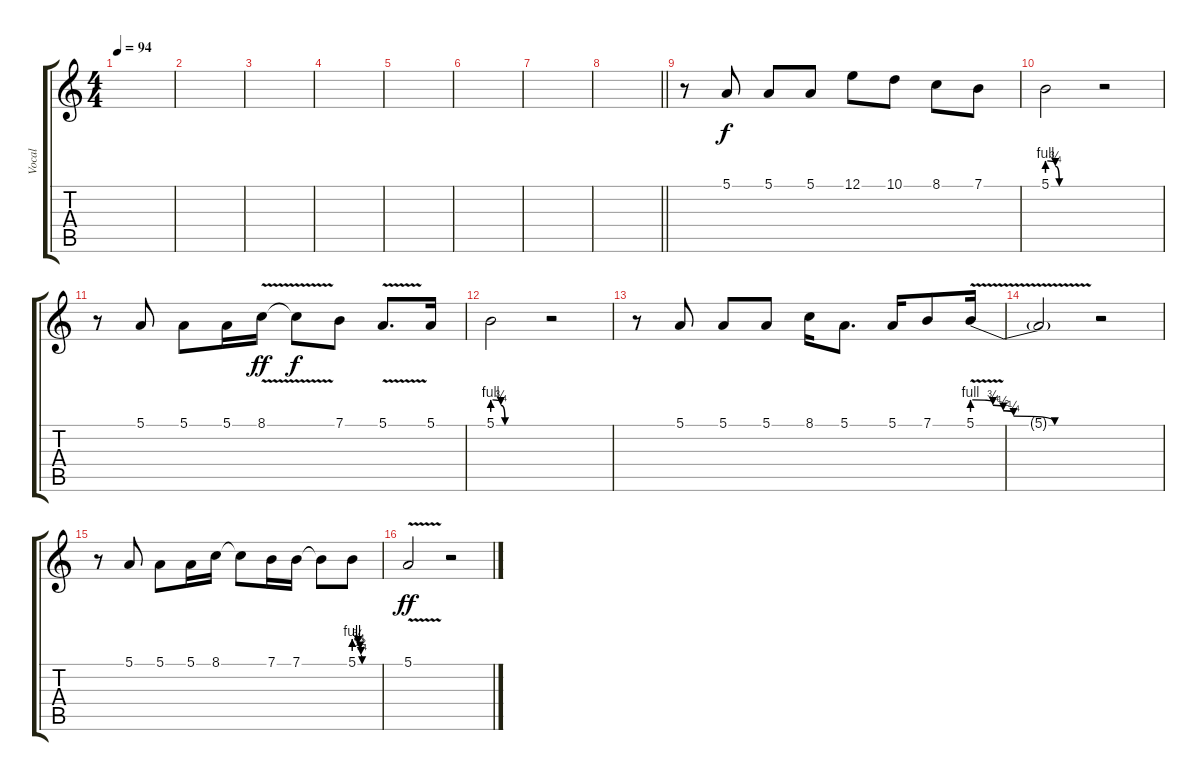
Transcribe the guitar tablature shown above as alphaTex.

\track ("Vocal" "Vocal") {instrument cello}
\staff {score tabs}
\tuning (E4 B3 G3 D3 A2 E2) {hide}
\ts (4 4)
\tempo 94
\clef g2
\ks c
|
|
|
|
|
|
|
\barLineRight lightlight
|
r.8 5.1.8 5.1.8 5.1.8 12.1.8 10.1.8 8.1.8 7.1.8 |
5.1{be (custom 0 4 10 3 15 0 20 0 40 0 60 0)}.2 r.2 |
r.8 5.1.8 5.1.8 5.1.16 8.1{v}.16{dy ff} 8.1{t}.8{dy f} 7.1.8 5.1{v}.8{d} 5.1.16 |
5.1{be (custom 0 4 10 3 15 0 20 0 40 0 60 0)}.2 r.2 |
r.8 5.1.8 5.1.8 5.1.8 8.1.16 5.1.8{d} 5.1.16 7.1.8 5.1{be (custom 0 4 10 3 15 2 20 1 40 0 60 0) v}.16 |
5.1{t}.2 r.2 |
r.8 5.1.8 5.1.8 5.1.16 8.1.16 8.1{t}.8 7.1.16 7.1.16 7.1{t}.8 5.1{be (custom 0 4 10 3 13 3 15 2 17 1 20 0 40 0 60 0)}.8 |
5.1{v}.2{dy ff} r.2
